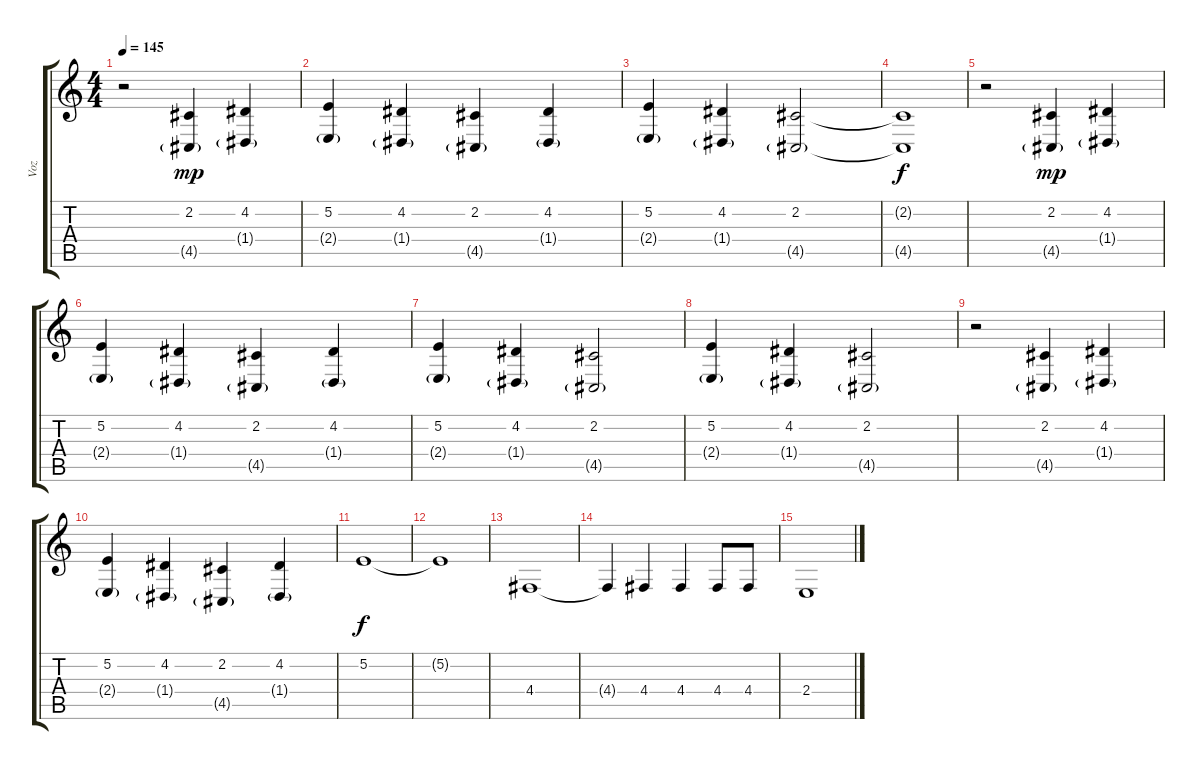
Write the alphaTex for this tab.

\track ("Voz" "Voz") {instrument synthvoice}
\staff {score tabs}
\tuning (E4 B3 G3 D3 A2 E2) {hide}
\ts (4 4)
\tempo 145
\clef g2
\ks c
r.2{dy f} (2.2 4.5{g}).4{dy mp} (4.2 1.4{g}).4 |
(5.2 2.4{g}).4 (4.2 1.4{g}).4 (2.2 4.5{g}).4 (4.2 1.4{g}).4 |
(5.2 2.4{g}).4 (4.2 1.4{g}).4 (2.2 4.5{g}).2 |
(2.2{t} 4.5{t}).1{dy f} |
r.2 (2.2 4.5{g}).4{dy mp} (4.2 1.4{g}).4 |
(5.2 2.4{g}).4 (4.2 1.4{g}).4 (2.2 4.5{g}).4 (4.2 1.4{g}).4 |
(5.2 2.4{g}).4 (4.2 1.4{g}).4 (2.2 4.5{g}).2 |
(5.2 2.4{g}).4 (4.2 1.4{g}).4 (2.2 4.5{g}).2 |
r.2 (2.2 4.5{g}).4 (4.2 1.4{g}).4 |
(5.2 2.4{g}).4 (4.2 1.4{g}).4 (2.2 4.5{g}).4 (4.2 1.4{g}).4 |
5.2.1{dy f} |
5.2{t}.1 |
4.4.1 |
4.4{t}.4 4.4.4 4.4.4 4.4.8 4.4.8 |
2.4.1
